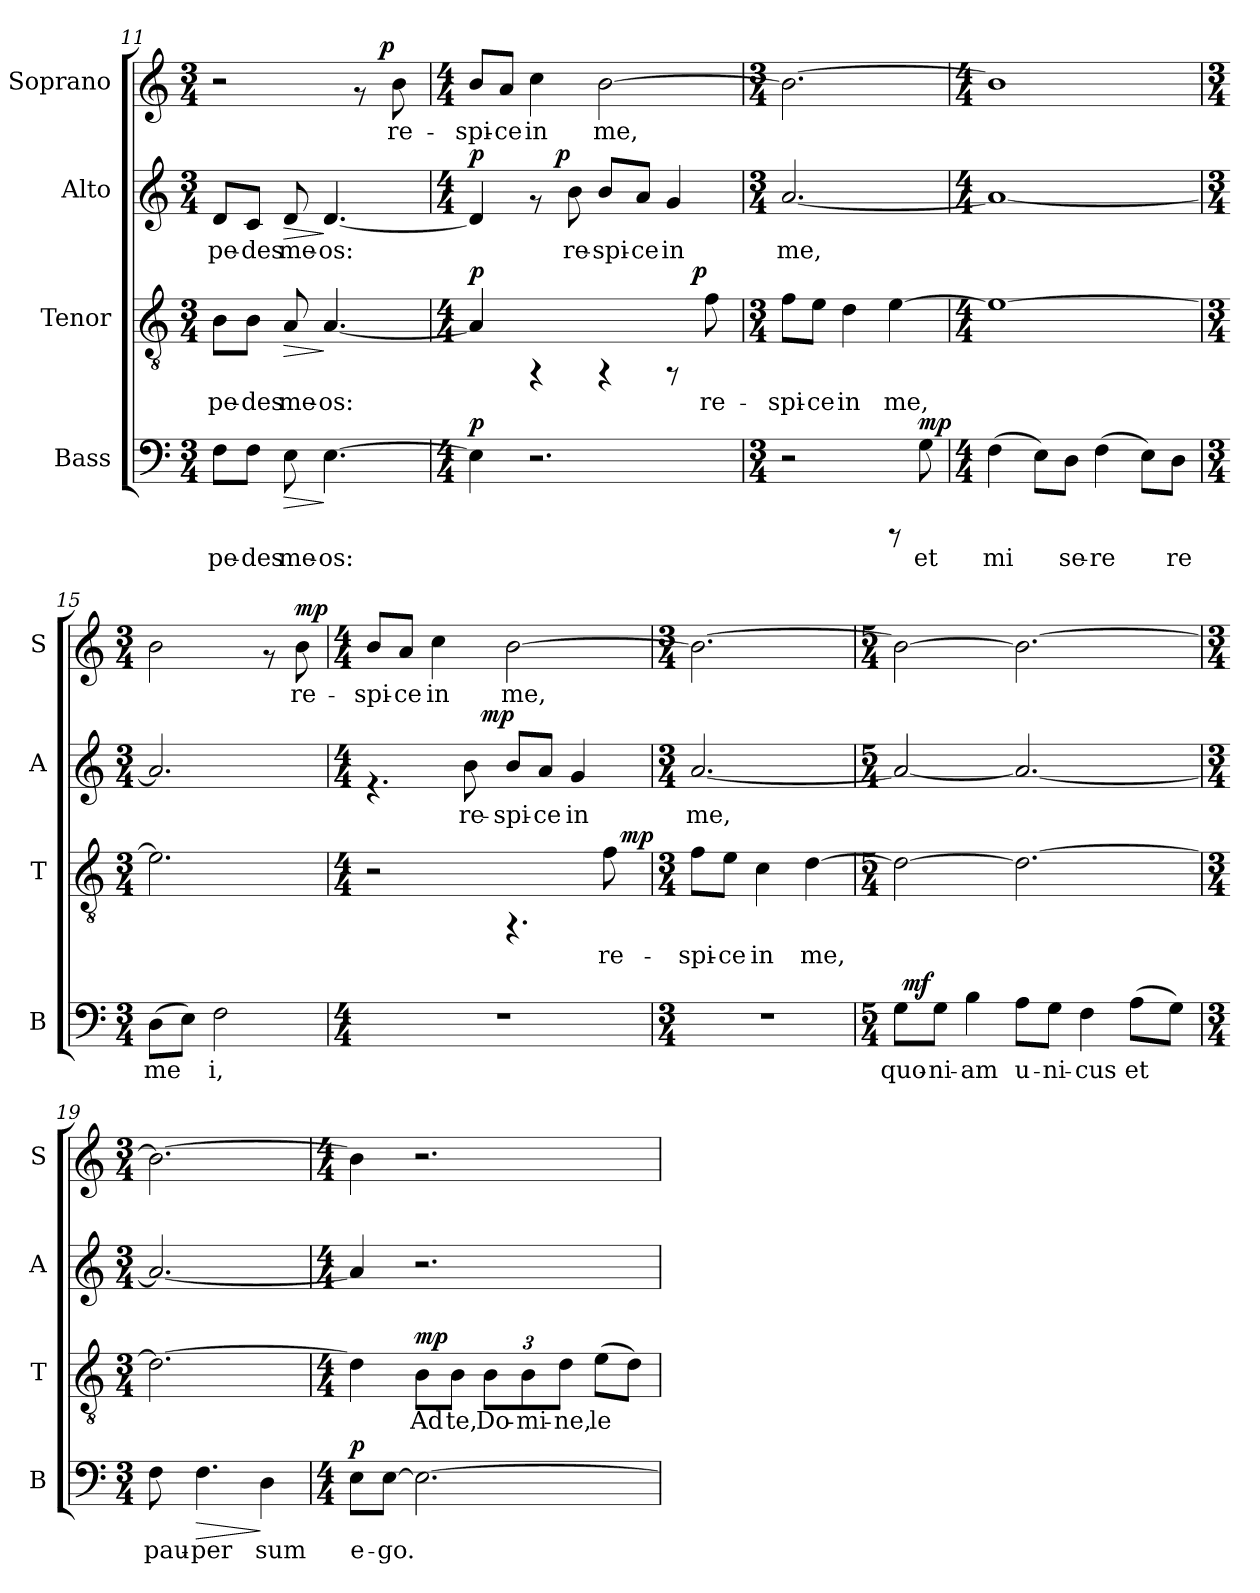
**kern	**text	**dynam	**kern	**text	**dynam	**kern	**text	**dynam	**kern	**text	**dynam
*part4	*part4	*part4	*part3	*part3	*part3	*part2	*part2	*part2	*part1	*part1	*part1
*staff4	*staff4	*staff4	*staff3	*staff3	*staff3	*staff2	*staff2	*staff2	*staff1	*staff1	*staff1
*I"Bass	*	*	*I"Tenor	*	*	*I"Alto	*	*	*I"Soprano	*	*
*I'B	*	*	*I'T	*	*	*I'A	*	*	*I'S	*	*
*clefF4	*	*	*clefGv2	*	*	*clefG2	*	*	*clefG2	*	*
*k[]	*	*	*k[]	*	*	*k[]	*	*	*k[]	*	*
*C:	*	*	*C:	*	*	*C:	*	*	*C:	*	*
*M3/4	*	*	*M3/4	*	*	*M3/4	*	*	*M3/4	*	*
=11	=11	=11	=11	=11	=11	=11	=11	=11	=11	=11	=11
!	!LO:LY:b	!	!	!LO:LY:b	!	!	!LO:LY:b	!	!	!	!
*	*	*	*	*	*	*	*	*	*^	*	*
8F\L	pe-	.	8B\L	pe-	.	8d/L	pe-	.	2r	2ryy	.	.
!	!LO:LY:b	!	!	!LO:LY:b	!	!	!LO:LY:b	!	!	!	!	!
8F\J	-des	.	8B\J	-des	.	8c/J	-des	.	.	.	.	.
!	!LO:LY:b	!LO:HP:b	!	!LO:LY:b	!LO:HP:b	!	!LO:LY:b	!LO:HP:b	!	!	!	!
8E\	me-	>	8A/	me-	>	8d/	me-	>	.	.	.	.
!	!LO:LY:b	!	!	!LO:LY:b	!	!	!LO:LY:b	!	!	!	!	!
[>4.E\	-os:	]	[<4.A/	-os:	]	[<4.d/	-os:	]	.	.	.	.
.	.	.	.	.	.	.	.	.	8rf	16.ryy	.	.
!	!	!	!	!	!	!	!	!	!	!	!	!LO:DY:a
.	.	.	.	.	.	.	.	.	.	8ryy	.	p
!	!	!	!	!	!	!	!	!	!	!	!LO:LY:b	!
.	.	.	.	.	.	.	.	.	8b\	.	re-	.
.	.	.	.	.	.	.	.	.	.	32ryy	.	.
*	*	*	*	*	*	*	*	*	*v	*v	*	*
=12	=12	=12	=12	=12	=12	=12	=12	=12	=12	=12	=12
*M4/4	*	*	*M4/4	*	*	*M4/4	*	*	*M4/4	*	*
*	*	*	*	*	*	*	*	*	*^	*	*
!	!LO:LY:b	!LO:DY:a	!	!LO:LY:b	!LO:DY:a	!	!LO:LY:b	!LO:DY:a	!	!	!LO:LY:b	!
*	*	*	*^	*	*	*^	*	*	*v	*v	*	*
4E\]	.	p	4A/]	2ryy	.	p	4d/]	4ryy	.	p	8b/L	-spi-	.
!	!	!	!	!	!	!	!	!	!	!	!	!LO:LY:b	!
.	.	.	.	.	.	.	.	.	.	.	8a/J	-ce	.
!	!	!	!	!	!	!	!	!	!	!	!	!LO:LY:b	!
2.r	.	.	4rFF	.	.	.	8rf	16.ryy	.	.	4cc\	in	.
!	!	!	!	!	!	!	!	!	!	!LO:DY:a	!	!	!
.	.	.	.	.	.	.	.	2ryy	.	p	.	.	.
!	!	!	!	!	!	!	!	!	!LO:LY:b	!	!	!	!
.	.	.	.	.	.	.	8b\	.	re-	.	.	.	.
!	!	!	!	!	!	!	!	!	!LO:LY:b	!	!	!LO:LY:b	!
.	.	.	4rFF	4ryy	.	.	8b/L	.	-spi-	.	[>2b\	me,	.
!	!	!	!	!	!	!	!	!	!LO:LY:b	!	!	!	!
.	.	.	.	.	.	.	8a/J	.	-ce	.	.	.	.
!	!	!	!	!	!	!	!	!	!LO:LY:b	!	!	!	!
.	.	.	8rFF	16.ryy	.	.	4g/	.	in	.	.	.	.
!	!	!	!	!	!	!LO:DY:a	!	!	!	!	!	!	!
.	.	.	.	8ryy	.	p	.	8ryy	.	.	.	.	.
!	!	!	!	!	!LO:LY:b	!	!	!	!	!	!	!	!
.	.	.	8f\	.	re-	.	.	.	.	.	.	.	.
.	.	.	.	32ryy	.	.	.	32ryy	.	.	.	.	.
*	*	*	*v	*v	*	*	*	*	*	*	*	*	*
*	*	*	*	*	*	*v	*v	*	*	*	*	*
=13	=13	=13	=13	=13	=13	=13	=13	=13	=13	=13	=13
*M3/4	*	*	*M3/4	*	*	*M3/4	*	*	*M3/4	*	*
*	*	*	*^	*	*	*^	*	*	*	*	*
!	!	!	!	!	!LO:LY:b	!	!	!	!LO:LY:b	!	!	!LO:LY:b	!
*	*	*	*v	*v	*	*	*	*	*	*	*	*	*
*	*	*	*	*	*	*v	*v	*	*	*	*	*
2r	.	.	8f\L	-spi-	.	[>2.a/	me,	.	2.b\_>	.	.
!	!	!	!	!LO:LY:b	!	!	!	!	!	!	!
.	.	.	8e\J	-ce	.	.	.	.	.	.	.
!	!	!	!	!LO:LY:b	!	!	!	!	!	!	!
.	.	.	4d\	in	.	.	.	.	.	.	.
!	!	!	!	!LO:LY:b	!	!	!	!	!	!	!
8rCCC	.	.	[>4e\	me,	.	.	.	.	.	.	.
!	!LO:LY:b	!LO:DY:a	!	!	!	!	!	!	!	!	!
8G\	et	mp	.	.	.	.	.	.	.	.	.
!!LO:PB:g=z
=14	=14	=14	=14	=14	=14	=14	=14	=14	=14	=14	=14
*M4/4	*	*	*M4/4	*	*	*M4/4	*	*	*M4/4	*	*
!	!LO:LY:b	!	!	!LO:LY:b	!	!	!LO:LY:b	!	!	!LO:LY:b	!
(>4F\	mi-	.	1e_>	.	.	1a_<	.	.	1b]	.	.
!	!LO:LY:b	!	!	!	!	!	!	!	!	!	!
8E\L)	--	.	.	.	.	.	.	.	.	.	.
!	!LO:LY:b	!	!	!	!	!	!	!	!	!	!
8D\J	-se-	.	.	.	.	.	.	.	.	.	.
!	!LO:LY:b	!	!	!	!	!	!	!	!	!	!
(>4F\	-re-	.	.	.	.	.	.	.	.	.	.
!	!LO:LY:b	!	!	!	!	!	!	!	!	!	!
8E\L)	--	.	.	.	.	.	.	.	.	.	.
!	!LO:LY:b	!	!	!	!	!	!	!	!	!	!
8D\J	-re	.	.	.	.	.	.	.	.	.	.
=15	=15	=15	=15	=15	=15	=15	=15	=15	=15	=15	=15
*M3/4	*	*	*M3/4	*	*	*M3/4	*	*	*M3/4	*	*
!	!LO:LY:b	!	!	!LO:LY:b	!	!	!LO:LY:b	!	!	!LO:LY:b	!
(>8D\L	me-	.	2.e\]	.	.	2.a/]	.	.	2b\	.	.
!	!LO:LY:b	!	!	!	!	!	!	!	!	!	!
8E\J)	--	.	.	.	.	.	.	.	.	.	.
!	!LO:LY:b	!	!	!	!	!	!	!	!	!	!
2F\	-i,	.	.	.	.	.	.	.	.	.	.
.	.	.	.	.	.	.	.	.	8rf	.	.
!	!	!	!	!	!	!	!	!	!	!LO:LY:b	!LO:DY:a
.	.	.	.	.	.	.	.	.	8b\	re-	mp
=16	=16	=16	=16	=16	=16	=16	=16	=16	=16	=16	=16
*M4/4	*	*	*M4/4	*	*	*M4/4	*	*	*M4/4	*	*
!	!	!	!	!	!	!	!	!	!	!LO:LY:b	!
*	*	*	*^	*	*	*^	*	*	*	*	*
1r	.	.	2r	2ryy	.	.	4.rf	4ryy	.	.	8b/L	-spi-	.
!	!	!	!	!	!	!	!	!	!	!	!	!LO:LY:b	!
.	.	.	.	.	.	.	.	.	.	.	8a/J	-ce	.
!	!	!	!	!	!	!	!	!	!	!	!	!LO:LY:b	!
.	.	.	.	.	.	.	.	8ryy	.	.	4cc\	in	.
!	!	!	!	!	!	!	!	!	!LO:LY:b	!	!	!	!
.	.	.	.	.	.	.	8b\	32.ryy	re-	.	.	.	.
!	!	!	!	!	!	!	!	!	!	!LO:DY:a	!	!	!
.	.	.	.	.	.	.	.	2ryy	.	mp	.	.	.
!	!	!	!	!	!	!	!	!	!LO:LY:b	!	!	!LO:LY:b	!
.	.	.	4.rFF	4ryy	.	.	8b/L	.	-spi-	.	[>2b\	me,	.
!	!	!	!	!	!	!	!	!	!LO:LY:b	!	!	!	!
.	.	.	.	.	.	.	8a/J	.	-ce	.	.	.	.
!	!	!	!	!	!	!	!	!	!LO:LY:b	!	!	!	!
.	.	.	.	8ryy	.	.	4g/	.	in	.	.	.	.
!	!	!	!	!	!LO:LY:b	!	!	!	!	!	!	!	!
.	.	.	8f\	32.ryy	re-	.	.	.	.	.	.	.	.
!	!	!	!	!	!	!LO:DY:a	!	!	!	!	!	!	!
.	.	.	.	16ryy	.	mp	.	16ryy	.	.	.	.	.
.	.	.	.	64ryy	.	.	.	64ryy	.	.	.	.	.
*	*	*	*v	*v	*	*	*	*	*	*	*	*	*
*	*	*	*	*	*	*v	*v	*	*	*	*	*
=17	=17	=17	=17	=17	=17	=17	=17	=17	=17	=17	=17
*M3/4	*	*	*M3/4	*	*	*M3/4	*	*	*M3/4	*	*
*	*	*	*^	*	*	*^	*	*	*	*	*
!	!	!	!	!	!LO:LY:b	!	!	!	!LO:LY:b	!	!	!LO:LY:b	!
*	*	*	*v	*v	*	*	*	*	*	*	*	*	*
*	*	*	*	*	*	*v	*v	*	*	*	*	*
2.r	.	.	8f\L	-spi-	.	[<2.a/	me,	.	2.b\_>	.	.
!	!	!	!	!LO:LY:b	!	!	!	!	!	!	!
.	.	.	8e\J	-ce	.	.	.	.	.	.	.
!	!	!	!	!LO:LY:b	!	!	!	!	!	!	!
.	.	.	4c\	in	.	.	.	.	.	.	.
!	!	!	!	!LO:LY:b	!	!	!	!	!	!	!
.	.	.	[>4d\	me,	.	.	.	.	.	.	.
=18	=18	=18	=18	=18	=18	=18	=18	=18	=18	=18	=18
*M5/4	*	*	*M5/4	*	*	*M5/4	*	*	*M5/4	*	*
!	!LO:LY:b	!	!	!LO:LY:b	!	!	!LO:LY:b	!	!	!LO:LY:b	!
*^	*	*	*	*	*	*	*	*	*	*	*
8G\L	64ryy	quo-	.	2d\_>	.	.	2a/_<	.	.	2b\_>	.	.
!	!	!	!LO:DY:a	!	!	!	!	!	!	!	!	!
.	1ryy	.	mf	.	.	.	.	.	.	.	.	.
!	!	!LO:LY:b	!	!	!	!	!	!	!	!	!	!
8G\J	.	-ni-	.	.	.	.	.	.	.	.	.	.
!	!	!LO:LY:b	!	!	!	!	!	!	!	!	!	!
4B\	.	-am	.	.	.	.	.	.	.	.	.	.
!	!	!LO:LY:b	!	!	!LO:LY:b	!	!	!LO:LY:b	!	!	!LO:LY:b	!
8A\L	.	u-	.	2.d\_<	.	.	2.a/_<	.	.	2.b\_<	.	.
!	!	!LO:LY:b	!	!	!	!	!	!	!	!	!	!
8G\J	.	-ni-	.	.	.	.	.	.	.	.	.	.
!	!	!LO:LY:b	!	!	!	!	!	!	!	!	!	!
4F\	.	-cus	.	.	.	.	.	.	.	.	.	.
!	!	!LO:LY:b	!	!	!	!	!	!	!	!	!	!
(>8A\L	.	et	.	.	.	.	.	.	.	.	.	.
.	8...ryy	.	.	.	.	.	.	.	.	.	.	.
!	!	!LO:LY:b	!	!	!	!	!	!	!	!	!	!
8G\J)	.	.	.	.	.	.	.	.	.	.	.	.
*v	*v	*	*	*	*	*	*	*	*	*	*	*
!!LO:LB:g=z
=19	=19	=19	=19	=19	=19	=19	=19	=19	=19	=19	=19
*M3/4	*	*	*M3/4	*	*	*M3/4	*	*	*M3/4	*	*
*^	*	*	*	*	*	*	*	*	*	*	*
!	!	!LO:LY:b	!	!	!LO:LY:b	!	!	!LO:LY:b	!	!	!LO:LY:b	!
*v	*v	*	*	*	*	*	*	*	*	*	*	*
8F\	pau-	.	2.d\_>	.	.	2.a/_<	.	.	2.b\_>	.	.
!	!LO:LY:b	!LO:HP:b	!	!	!	!	!	!	!	!	!
4.F\	-per	>	.	.	.	.	.	.	.	.	.
!	!LO:LY:b	!	!	!	!	!	!	!	!	!	!
4D\	sum	]	.	.	.	.	.	.	.	.	.
=20	=20	=20	=20	=20	=20	=20	=20	=20	=20	=20	=20
*M4/4	*	*	*M4/4	*	*	*M4/4	*	*	*M4/4	*	*
!	!LO:LY:b	!LO:DY:a	!	!LO:LY:b	!	!	!LO:LY:b	!	!	!LO:LY:b	!
8E\L	e-	p	4d\]	.	.	4a/]	.	.	4b\]	.	.
!	!LO:LY:b	!	!	!	!	!	!	!	!	!	!
[>8E\J	-go.	.	.	.	.	.	.	.	.	.	.
!	!LO:LY:b	!	!	!LO:LY:b	!LO:DY:a	!	!	!	!	!	!
2.E\_>	.	.	8B\L	Ad	mp	2.r	.	.	2.r	.	.
!	!	!	!	!LO:LY:b	!	!	!	!	!	!	!
.	.	.	8B\J	te,	.	.	.	.	.	.	.
*	*	*	*Xbrackettup	*	*	*	*	*	*	*	*
!	!	!	!	!LO:LY:b	!	!	!	!	!	!	!
.	.	.	12B\L	Do-	.	.	.	.	.	.	.
!	!	!	!	!LO:LY:b	!	!	!	!	!	!	!
.	.	.	12B\	-mi-	.	.	.	.	.	.	.
!	!	!	!	!LO:LY:b	!	!	!	!	!	!	!
.	.	.	12d\J	-ne,	.	.	.	.	.	.	.
!	!	!	!	!LO:LY:b	!	!	!	!	!	!	!
.	.	.	(>8e\L	le-	.	.	.	.	.	.	.
!	!	!	!	!LO:LY:b	!	!	!	!	!	!	!
.	.	.	8d\J)	--	.	.	.	.	.	.	.
=	=	=	=	=	=	=	=	=	=	=	=
*-	*-	*-	*-	*-	*-	*-	*-	*-	*-	*-	*-
